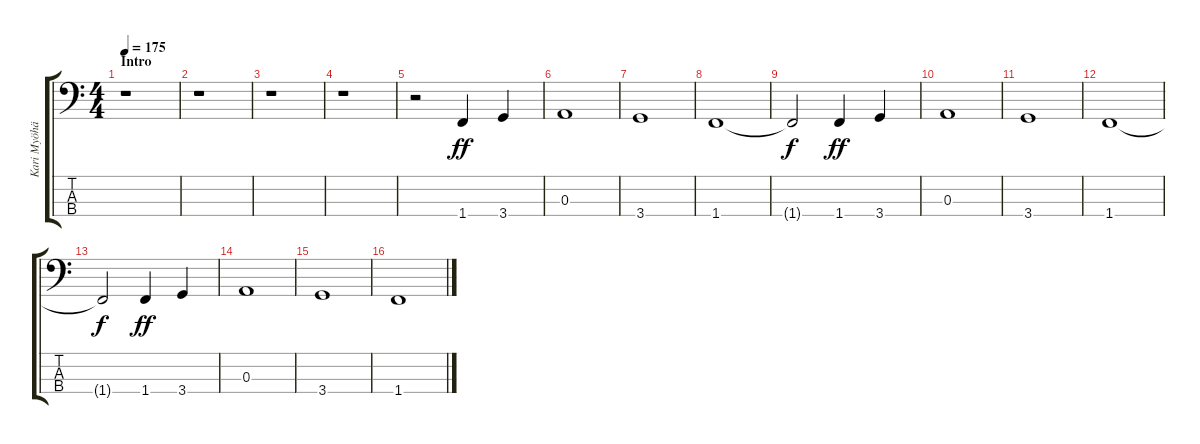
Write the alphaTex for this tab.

\track ("Kari Myöhänen-Bass" "Kari Myöhä") {instrument electricbassfinger}
\staff {score tabs}
\tuning (G2 D2 A1 E1) {hide}
\ts (4 4)
\section ("" "Intro")
\tempo 175
\tempo 155
\tempo 175
\clef f4
\ks c
r.1{dy ff instrument electricbassfinger} |
r.1 |
r.1 |
r.1 |
r.2 1.4.4 3.4.4 |
0.3.1 |
3.4.1 |
1.4.1 |
1.4{t}.2{dy f} 1.4.4{dy ff} 3.4.4 |
0.3.1 |
3.4.1 |
1.4.1 |
1.4{t}.2{dy f} 1.4.4{dy ff} 3.4.4 |
0.3.1 |
3.4.1 |
1.4.1
